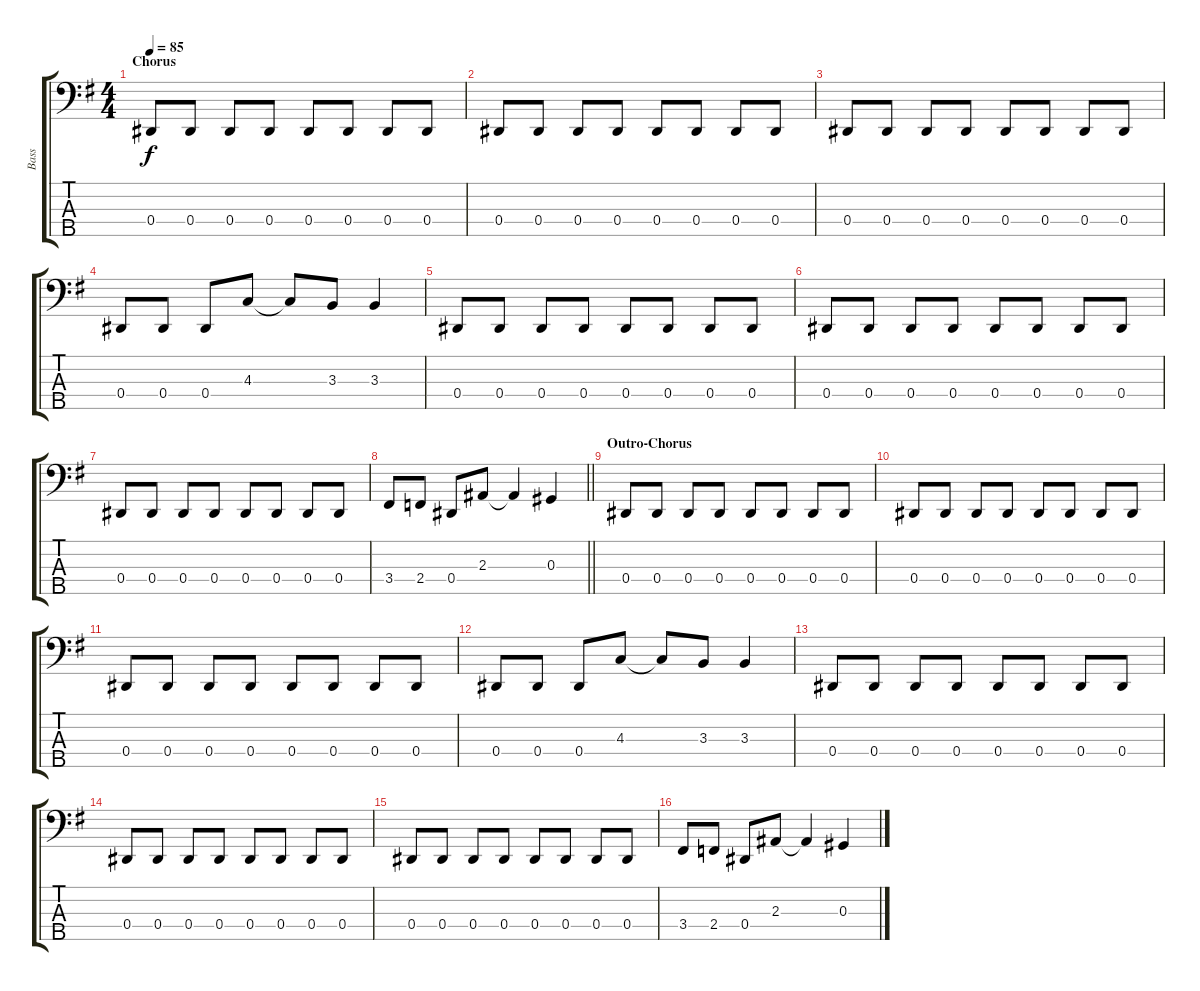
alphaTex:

\track ("Bass" "Bass") {instrument electricbassfinger}
\staff {score tabs}
\tuning (Gb2 Db2 Ab1 Eb1 Bb0) {hide}
\ts (4 4)
\section ("" "Chorus")
\tempo 85
\clef f4
\ks g
0.4.8{dy f} 0.4.8 0.4.8 0.4.8 0.4.8 0.4.8 0.4.8 0.4.8 |
0.4.8 0.4.8 0.4.8 0.4.8 0.4.8 0.4.8 0.4.8 0.4.8 |
0.4.8 0.4.8 0.4.8 0.4.8 0.4.8 0.4.8 0.4.8 0.4.8 |
0.4.8 0.4.8 0.4.8 4.3.8 4.3{t}.8 3.3.8 3.3.4 |
0.4.8 0.4.8 0.4.8 0.4.8 0.4.8 0.4.8 0.4.8 0.4.8 |
0.4.8 0.4.8 0.4.8 0.4.8 0.4.8 0.4.8 0.4.8 0.4.8 |
0.4.8 0.4.8 0.4.8 0.4.8 0.4.8 0.4.8 0.4.8 0.4.8 |
\barLineRight lightlight
3.4.8 2.4.8 0.4.8 2.3.8 2.3{t}.4 0.3.4 |
\section ("" "Outro-Chorus")
0.4.8{volume 8} 0.4.8 0.4.8 0.4.8 0.4.8 0.4.8 0.4.8 0.4.8 |
0.4.8 0.4.8 0.4.8 0.4.8 0.4.8 0.4.8 0.4.8 0.4.8 |
0.4.8 0.4.8 0.4.8 0.4.8 0.4.8 0.4.8 0.4.8 0.4.8 |
0.4.8 0.4.8 0.4.8 4.3.8 4.3{t}.8 3.3.8 3.3.4 |
0.4.8{volume 0} 0.4.8 0.4.8 0.4.8 0.4.8 0.4.8 0.4.8 0.4.8 |
0.4.8 0.4.8 0.4.8 0.4.8 0.4.8 0.4.8 0.4.8 0.4.8 |
0.4.8 0.4.8 0.4.8 0.4.8 0.4.8 0.4.8 0.4.8 0.4.8 |
3.4.8 2.4.8 0.4.8 2.3.8 2.3{t}.4 0.3.4
